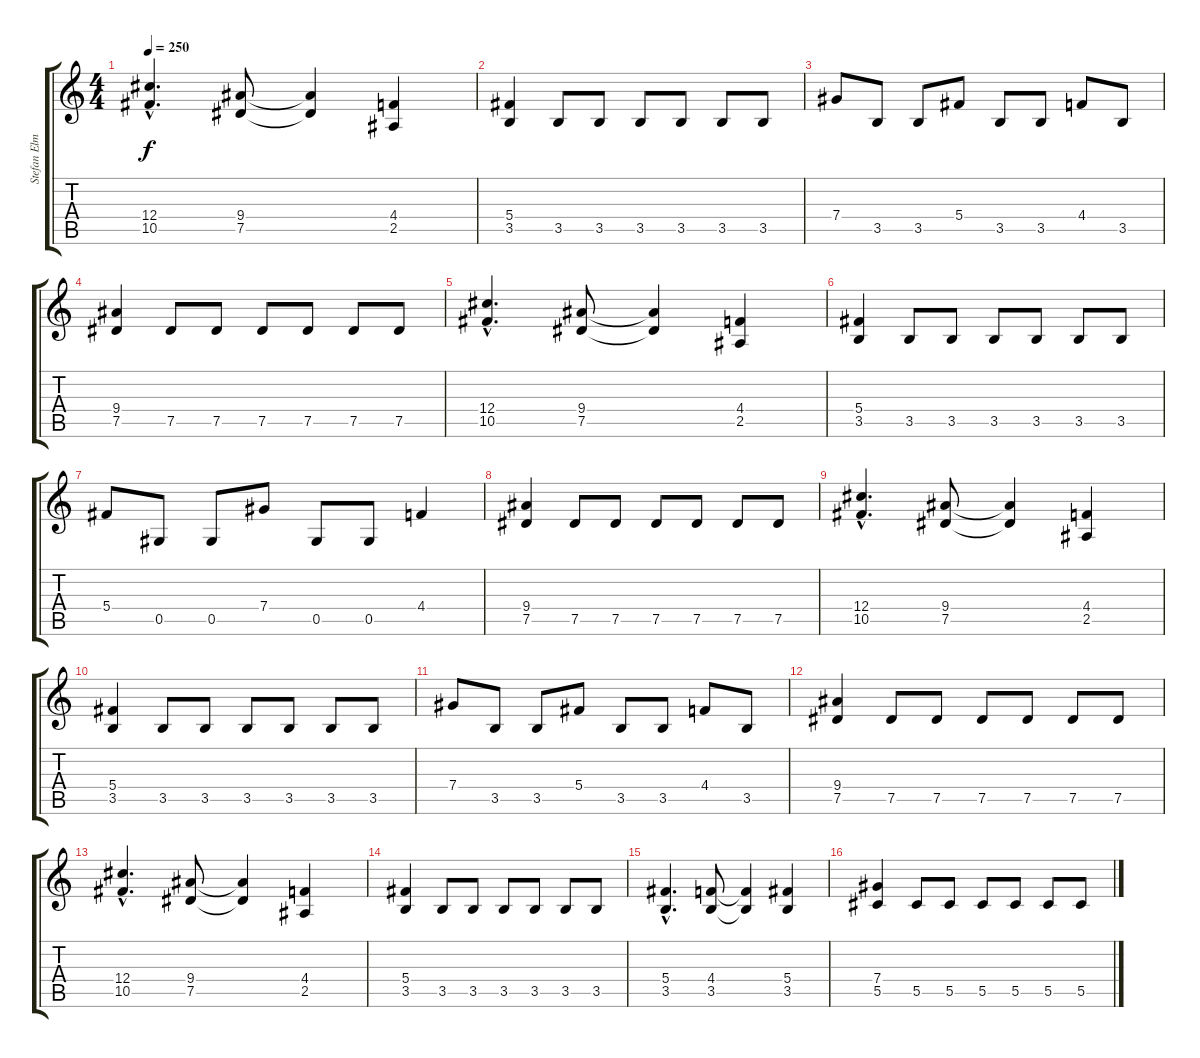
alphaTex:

\track ("Stefan Elmgren (Rhythm Guitar)" "Stefan Elm") {instrument distortionguitar}
\staff {score tabs}
\tuning (Eb4 Bb3 Gb3 Db3 Ab2 Eb2) {hide}
\ts (4 4)
\tempo 250
\clef g2
\ks c
(12.4{hac} 10.5{hac}).4{d dy f} (9.4 7.5).8 (9.4{t} 7.5{t}).4 (4.4 2.5).4 |
(5.4 3.5).4 3.5.8 3.5.8 3.5.8 3.5.8 3.5.8 3.5.8 |
7.4.8 3.5.8 3.5.8 5.4.8 3.5.8 3.5.8 4.4.8 3.5.8 |
(9.4 7.5).4 7.5.8 7.5.8 7.5.8 7.5.8 7.5.8 7.5.8 |
(12.4{hac} 10.5{hac}).4{d} (9.4 7.5).8 (9.4{t} 7.5{t}).4 (4.4 2.5).4 |
(5.4 3.5).4 3.5.8 3.5.8 3.5.8 3.5.8 3.5.8 3.5.8 |
5.4.8 0.5.8 0.5.8 7.4.8 0.5.8 0.5.8 4.4.4 |
(9.4 7.5).4 7.5.8 7.5.8 7.5.8 7.5.8 7.5.8 7.5.8 |
(12.4{hac} 10.5{hac}).4{d} (9.4 7.5).8 (9.4{t} 7.5{t}).4 (4.4 2.5).4 |
(5.4 3.5).4 3.5.8 3.5.8 3.5.8 3.5.8 3.5.8 3.5.8 |
7.4.8 3.5.8 3.5.8 5.4.8 3.5.8 3.5.8 4.4.8 3.5.8 |
(9.4 7.5).4 7.5.8 7.5.8 7.5.8 7.5.8 7.5.8 7.5.8 |
(12.4{hac} 10.5{hac}).4{d} (9.4 7.5).8 (9.4{t} 7.5{t}).4 (4.4 2.5).4 |
(5.4 3.5).4 3.5.8 3.5.8 3.5.8 3.5.8 3.5.8 3.5.8 |
(5.4{hac} 3.5{hac}).4{d} (4.4 3.5).8 (4.4{t} 3.5{t}).4 (5.4 3.5).4 |
(7.4 5.5).4 5.5.8 5.5.8 5.5.8 5.5.8 5.5.8 5.5.8
